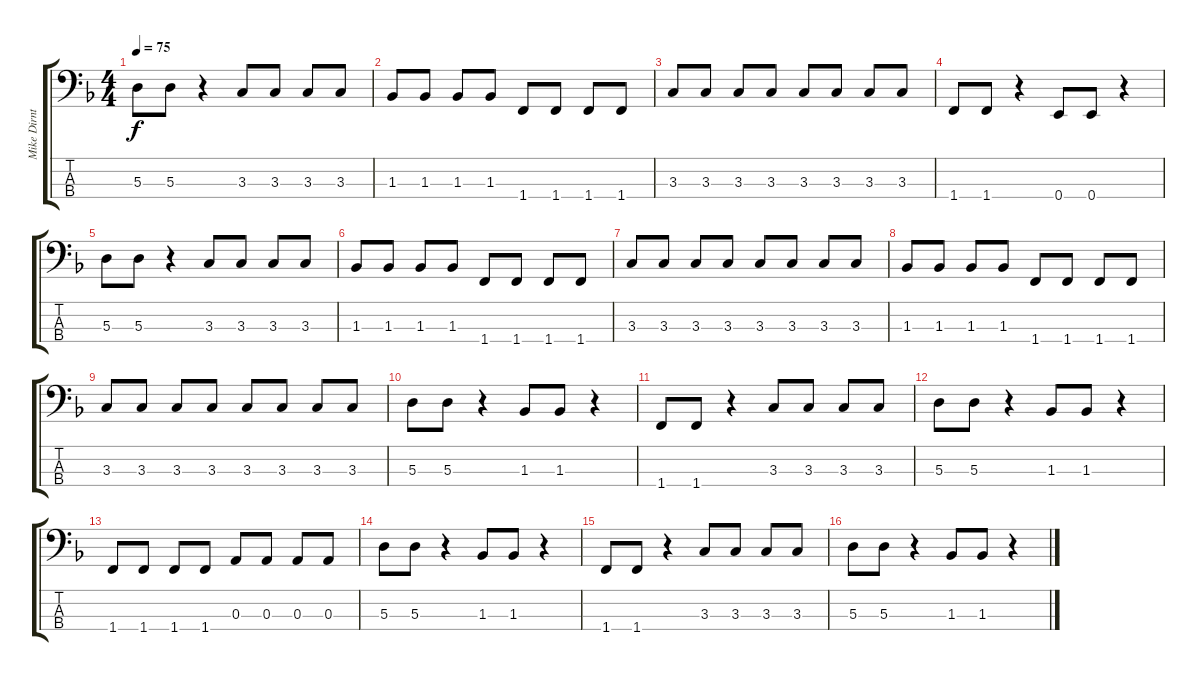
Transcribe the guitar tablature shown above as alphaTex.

\track ("Mike Dirnt" "Mike Dirnt") {instrument electricbasspick}
\staff {score tabs}
\tuning (G2 D2 A1 E1) {hide}
\ts (4 4)
\tempo 75
\clef f4
\ks f
5.3.8{dy f} 5.3.8 r.4 3.3.8 3.3.8 3.3.8 3.3.8 |
1.3.8 1.3.8 1.3.8 1.3.8 1.4.8 1.4.8 1.4.8 1.4.8 |
3.3.8 3.3.8 3.3.8 3.3.8 3.3.8 3.3.8 3.3.8 3.3.8 |
1.4.8 1.4.8 r.4 0.4.8 0.4.8 r.4 |
5.3.8 5.3.8 r.4 3.3.8 3.3.8 3.3.8 3.3.8 |
1.3.8 1.3.8 1.3.8 1.3.8 1.4.8 1.4.8 1.4.8 1.4.8 |
3.3.8 3.3.8 3.3.8 3.3.8 3.3.8 3.3.8 3.3.8 3.3.8 |
1.3.8 1.3.8 1.3.8 1.3.8 1.4.8 1.4.8 1.4.8 1.4.8 |
3.3.8 3.3.8 3.3.8 3.3.8 3.3.8 3.3.8 3.3.8 3.3.8 |
5.3.8 5.3.8 r.4 1.3.8 1.3.8 r.4 |
1.4.8 1.4.8 r.4 3.3.8 3.3.8 3.3.8 3.3.8 |
5.3.8 5.3.8 r.4 1.3.8 1.3.8 r.4 |
1.4.8 1.4.8 1.4.8 1.4.8 0.3.8 0.3.8 0.3.8 0.3.8 |
5.3.8 5.3.8 r.4 1.3.8 1.3.8 r.4 |
1.4.8 1.4.8 r.4 3.3.8 3.3.8 3.3.8 3.3.8 |
5.3.8 5.3.8 r.4 1.3.8 1.3.8 r.4
